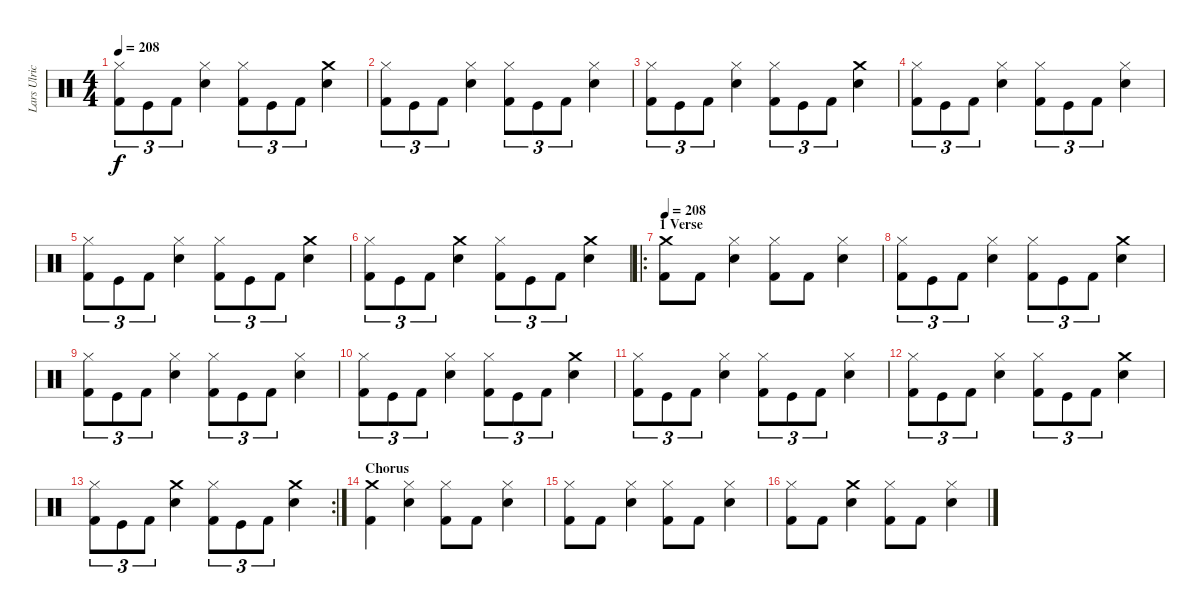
\track ("Lars Ulrich (Drums)" "Lars Ulric") {instrument percussion}
\staff {score}
\articulation defaults
\ts (4 4)
\tempo 208
\clef neutral
\ks c
("Hi-Hat (closed)" "Kick (hit) 2").8{tu (3 2) dy f} "Kick (hit)".8{tu (3 2)} "Kick (hit) 2".8{tu (3 2)} ("Snare (hit) 2" "Hi-Hat (closed)").4 ("Hi-Hat (closed)" "Kick (hit) 2").8{tu (3 2)} "Kick (hit)".8{tu (3 2)} "Kick (hit) 2".8{tu (3 2)} ("Crash medium (hit)" "Snare (hit) 2").4 |
("Hi-Hat (closed)" "Kick (hit) 2").8{tu (3 2)} "Kick (hit)".8{tu (3 2)} "Kick (hit) 2".8{tu (3 2)} ("Snare (hit) 2" "Hi-Hat (closed)").4 ("Hi-Hat (closed)" "Kick (hit) 2").8{tu (3 2)} "Kick (hit)".8{tu (3 2)} "Kick (hit) 2".8{tu (3 2)} ("Hi-Hat (closed)" "Snare (hit) 2").4 |
("Hi-Hat (closed)" "Kick (hit) 2").8{tu (3 2)} "Kick (hit)".8{tu (3 2)} "Kick (hit) 2".8{tu (3 2)} ("Snare (hit) 2" "Hi-Hat (closed)").4 ("Hi-Hat (closed)" "Kick (hit) 2").8{tu (3 2)} "Kick (hit)".8{tu (3 2)} "Kick (hit) 2".8{tu (3 2)} ("Crash medium (hit)" "Snare (hit) 2").4 |
("Hi-Hat (closed)" "Kick (hit) 2").8{tu (3 2)} "Kick (hit)".8{tu (3 2)} "Kick (hit) 2".8{tu (3 2)} ("Snare (hit) 2" "Hi-Hat (closed)").4 ("Hi-Hat (closed)" "Kick (hit) 2").8{tu (3 2)} "Kick (hit)".8{tu (3 2)} "Kick (hit) 2".8{tu (3 2)} ("Hi-Hat (closed)" "Snare (hit) 2").4 |
("Hi-Hat (closed)" "Kick (hit) 2").8{tu (3 2)} "Kick (hit)".8{tu (3 2)} "Kick (hit) 2".8{tu (3 2)} ("Snare (hit) 2" "Hi-Hat (closed)").4 ("Hi-Hat (closed)" "Kick (hit) 2").8{tu (3 2)} "Kick (hit)".8{tu (3 2)} "Kick (hit) 2".8{tu (3 2)} ("Crash medium (hit)" "Snare (hit) 2").4 |
("Hi-Hat (closed)" "Kick (hit) 2").8{tu (3 2)} "Kick (hit)".8{tu (3 2)} "Kick (hit) 2".8{tu (3 2)} ("Crash medium (hit)" "Snare (hit) 2").4 ("Hi-Hat (closed)" "Kick (hit) 2").8{tu (3 2)} "Kick (hit)".8{tu (3 2)} "Kick (hit) 2".8{tu (3 2)} ("Crash medium (hit)" "Snare (hit) 2").4 |
\ro
\section ("" "1 Verse")
\tempo 208
("Crash medium (hit)" "Kick (hit) 2").8 "Kick (hit) 2".8 ("Hi-Hat (closed)" "Snare (hit) 2").4 ("Hi-Hat (closed)" "Kick (hit) 2").8 "Kick (hit) 2".8 ("Snare (hit) 2" "Hi-Hat (closed)").4 |
("Hi-Hat (closed)" "Kick (hit) 2").8{tu (3 2)} "Kick (hit)".8{tu (3 2)} "Kick (hit) 2".8{tu (3 2)} ("Snare (hit) 2" "Hi-Hat (closed)").4 ("Hi-Hat (closed)" "Kick (hit) 2").8{tu (3 2)} "Kick (hit)".8{tu (3 2)} "Kick (hit) 2".8{tu (3 2)} ("Crash medium (hit)" "Snare (hit) 2").4 |
("Hi-Hat (closed)" "Kick (hit) 2").8{tu (3 2)} "Kick (hit)".8{tu (3 2)} "Kick (hit) 2".8{tu (3 2)} ("Snare (hit) 2" "Hi-Hat (closed)").4 ("Hi-Hat (closed)" "Kick (hit) 2").8{tu (3 2)} "Kick (hit)".8{tu (3 2)} "Kick (hit) 2".8{tu (3 2)} ("Hi-Hat (closed)" "Snare (hit) 2").4 |
("Hi-Hat (closed)" "Kick (hit) 2").8{tu (3 2)} "Kick (hit)".8{tu (3 2)} "Kick (hit) 2".8{tu (3 2)} ("Snare (hit) 2" "Hi-Hat (closed)").4 ("Hi-Hat (closed)" "Kick (hit) 2").8{tu (3 2)} "Kick (hit)".8{tu (3 2)} "Kick (hit) 2".8{tu (3 2)} ("Crash medium (hit)" "Snare (hit) 2").4 |
("Hi-Hat (closed)" "Kick (hit) 2").8{tu (3 2)} "Kick (hit)".8{tu (3 2)} "Kick (hit) 2".8{tu (3 2)} ("Snare (hit) 2" "Hi-Hat (closed)").4 ("Hi-Hat (closed)" "Kick (hit) 2").8{tu (3 2)} "Kick (hit)".8{tu (3 2)} "Kick (hit) 2".8{tu (3 2)} ("Hi-Hat (closed)" "Snare (hit) 2").4 |
("Hi-Hat (closed)" "Kick (hit) 2").8{tu (3 2)} "Kick (hit)".8{tu (3 2)} "Kick (hit) 2".8{tu (3 2)} ("Snare (hit) 2" "Hi-Hat (closed)").4 ("Hi-Hat (closed)" "Kick (hit) 2").8{tu (3 2)} "Kick (hit)".8{tu (3 2)} "Kick (hit) 2".8{tu (3 2)} ("Crash medium (hit)" "Snare (hit) 2").4 |
\rc 2
("Hi-Hat (closed)" "Kick (hit) 2").8{tu (3 2)} "Kick (hit)".8{tu (3 2)} "Kick (hit) 2".8{tu (3 2)} ("Crash medium (hit)" "Snare (hit) 2").4 ("Hi-Hat (closed)" "Kick (hit) 2").8{tu (3 2)} "Kick (hit)".8{tu (3 2)} "Kick (hit) 2".8{tu (3 2)} ("Crash medium (hit)" "Snare (hit) 2").4 |
\section ("" "Chorus")
("Kick (hit) 2" "Crash medium (hit)").4 ("Hi-Hat (closed)" "Snare (hit) 2").4 ("Hi-Hat (closed)" "Kick (hit) 2").8 "Kick (hit) 2".8 ("Snare (hit) 2" "Hi-Hat (closed)").4 |
("Kick (hit) 2" "Hi-Hat (closed)").8 "Kick (hit) 2".8 ("Snare (hit) 2" "Hi-Hat (closed)").4 ("Kick (hit) 2" "Hi-Hat (closed)").8 "Kick (hit) 2".8 ("Snare (hit) 2" "Hi-Hat (closed)").4 |
("Kick (hit) 2" "Hi-Hat (closed)").8 "Kick (hit) 2".8 ("Crash medium (hit)" "Snare (hit) 2").4 ("Kick (hit) 2" "Hi-Hat (closed)").8 "Kick (hit) 2".8 ("Snare (hit) 2" "Hi-Hat (closed)").4
